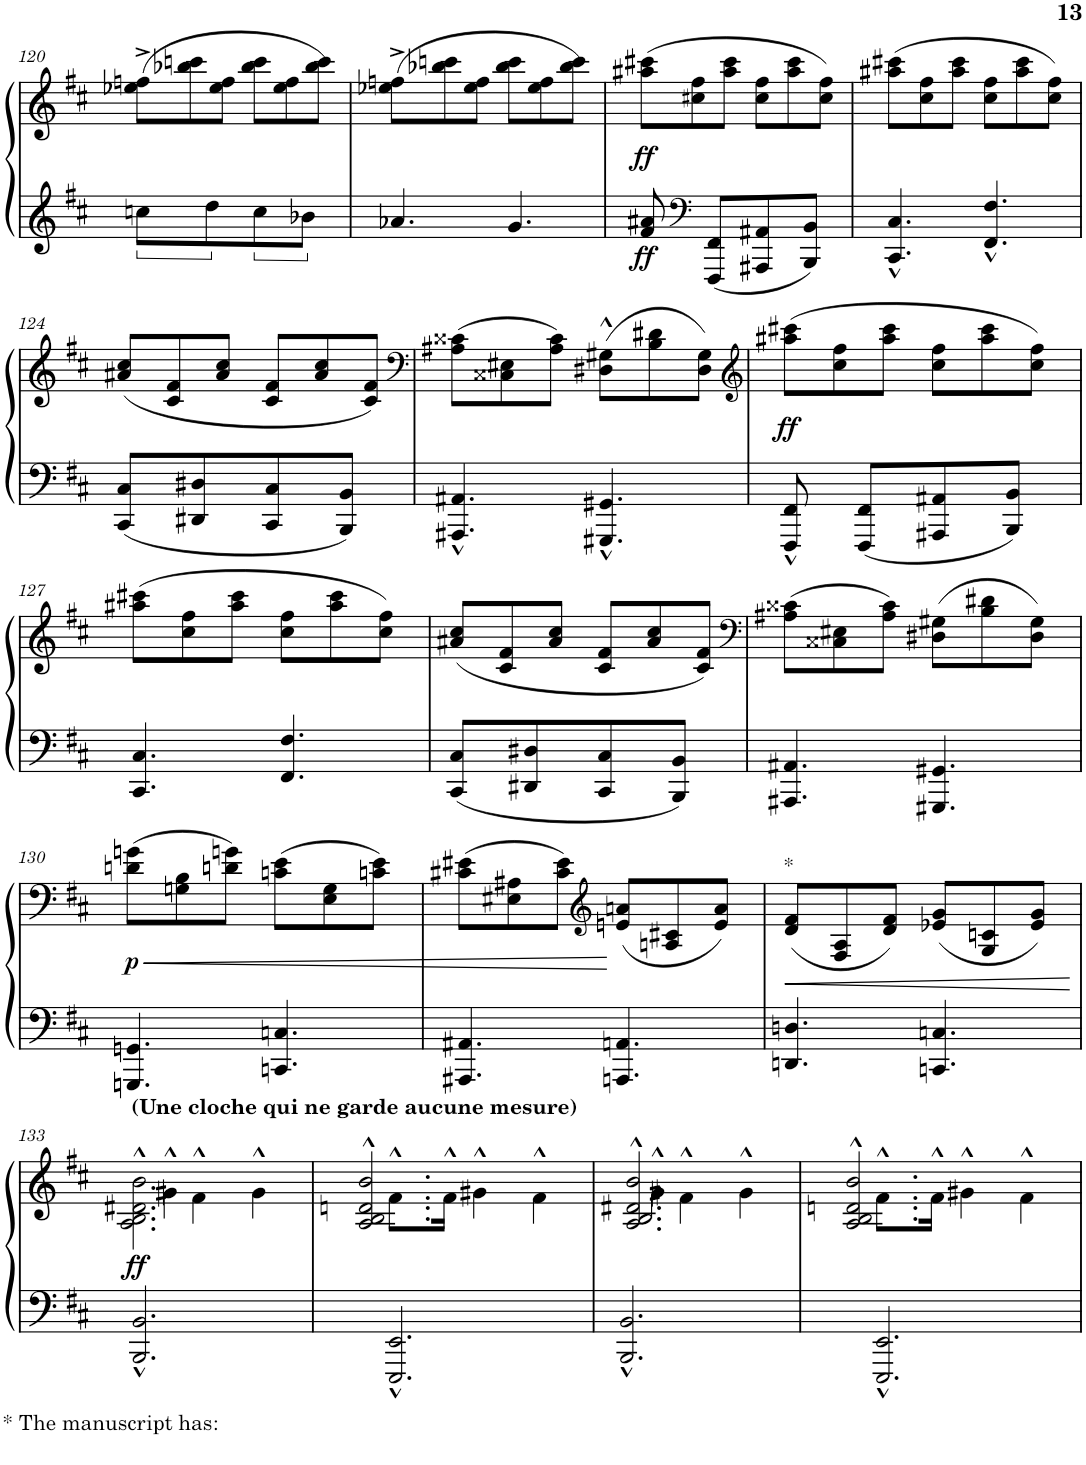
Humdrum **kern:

**kern	**kern	**dynam
*part1	*part1	*part1
*staff2	*staff1	*staff1/2
*I"Piano	*	*
*I'Pno.	*	*
!!LO:PB:g=z
*clefG2	*clefG2	*
*k[f#c#]	*k[f#c#]	*
*M6/8	*M6/8	*
*Xtuplet	*	*
=120	=120	=120
16%3ccn\L	(8ee-X\^ 8ffn\^L	.
.	8bb-X\ 8cccn\	.
16%3dd\	.	.
.	8ee-\ 8ff\J	.
16%3cc\	8bb-\ 8ccc\L	.
.	8ee-\ 8ff\	.
16%3b-X\J	.	.
.	8bb-\ 8ccc\J)	.
=121	=121	=121
4.a-X/	(8ee-X\^ 8ffn\^L	.
.	8bb-X\ 8cccn\	.
.	8ee-\ 8ff\J	.
4.g/	8bb-\ 8ccc\L	.
.	8ee-\ 8ff\	.
.	8bb-\ 8ccc\J)	.
=122	=122	=122
!	!	!LO:DY:b=2
!	!	!LO:DY:n=1:b
16%3f#/ 16%3a#X/	(8aa#X\ 8ccc#X\L	ff ff
*clefF4	*	*
.	8cc#X\ 8ff#\	.
16%3FFF#/ 16%3FF#/L	.	.
.	8aa#\ 8ccc#\J	.
16%3AAA#X/ 16%3AA#X/	8cc#\ 8ff#\L	.
.	8aa#\ 8ccc#\	.
16%3BBB/ 16%3BB/J	.	.
.	8cc#\ 8ff#\J)	.
=123	=123	=123
4.CC#/^^ 4.C#/^^	(8aa#X\ 8ccc#X\L	.
.	8cc#\ 8ff#\	.
.	8aa#\ 8ccc#\J	.
4.FF#/^^ 4.F#/^^	8cc#\ 8ff#\L	.
.	8aa#\ 8ccc#\	.
.	8cc#\ 8ff#\J)	.
!!LO:LB:g=z
=124	=124	=124
16%3CC#/ 16%3C#/L	(8a#X/ 8cc#/L	.
.	8c#/ 8f#/	.
16%3DD#X/ 16%3D#X/	.	.
.	8a#/ 8cc#/J	.
16%3CC#/ 16%3C#/	8c#/ 8f#/L	.
.	8a#/ 8cc#/	.
16%3BBB/ 16%3BB/J	.	.
.	8c#/ 8f#/J)	.
=125	=125	=125
*	*clefF4	*
4.AAA#X/^^ 4.AA#X/^^	(8A#X\ 8c##X\L	.
.	8C##X\ 8E#X\	.
.	8A#\ 8c##\J)	.
4.GGG#X/^^ 4.GG#X/^^	(8D#X\^^ 8G#X\^^L	.
.	8B\ 8d#X\	.
.	8D#\ 8G#\J)	.
=126	=126	=126
*	*clefG2	*
!	!	!LO:DY:b
16%3FFF#/^^ 16%3FF#/^^	(8aa#X\ 8ccc#X\L	ff
.	8cc#\ 8ff#\	.
16%3FFF#/ 16%3FF#/L	.	.
.	8aa#\ 8ccc#\J	.
16%3AAA#X/ 16%3AA#X/	8cc#\ 8ff#\L	.
.	8aa#\ 8ccc#\	.
16%3BBB/ 16%3BB/J	.	.
.	8cc#\ 8ff#\J)	.
!!LO:LB:g=z
=127	=127	=127
4.CC#/ 4.C#/	(8aa#X\ 8ccc#X\L	.
.	8cc#\ 8ff#\	.
.	8aa#\ 8ccc#\J	.
4.FF#/ 4.F#/	8cc#\ 8ff#\L	.
.	8aa#\ 8ccc#\	.
.	8cc#\ 8ff#\J)	.
=128	=128	=128
16%3CC#/ 16%3C#/L	(8a#X/ 8cc#/L	.
.	8c#/ 8f#/	.
16%3DD#X/ 16%3D#X/	.	.
.	8a#/ 8cc#/J	.
16%3CC#/ 16%3C#/	8c#/ 8f#/L	.
.	8a#/ 8cc#/	.
16%3BBB/ 16%3BB/J	.	.
.	8c#/ 8f#/J)	.
=129	=129	=129
*	*clefF4	*
4.AAA#X/ 4.AA#X/	(8A#X\ 8c##X\L	.
.	8C##X\ 8E#X\	.
.	8A#\ 8c##\J)	.
4.GGG#X/ 4.GG#X/	(8D#X\ 8G#X\L	.
.	8B\ 8d#X\	.
.	8D#\ 8G#\J)	.
!!LO:LB:g=z
=130	=130	=130
!	!	!LO:HP:b
!	!	!LO:DY:n=1:b
4.GGGn/ 4.GGn/	(8dn\ 8gn\L	< p
.	8Gn\ 8B\	.
.	8dn\ 8gn\J)	.
4.CCn/ 4.Cn/	(8cn\ 8e\L	.
.	8E\ 8G\	.
.	8cn\ 8e\J)	.
=131	=131	=131
4.AAA#X/ 4.AA#X/	(8c#X\ 8e#X\L	.
.	8E#X\ 8A#X\	.
.	8c#\ 8e#\J)	.
*	*clefG2	*
4.AAAn/ 4.AAn/	(8en/ 8an/L	.
.	8An/ 8c#X/	.
.	8e/ 8a/J)	.
=132	=132	=132
!	!LO:TX:a:t=*	!
!	!LO:TX:b:t=* The manuscript has&colon;	!
4.DDn/ 4.Dn/	(8d/ 8f#/L	.
.	8F#/ 8A/	.
.	8d/ 8f#/J)	.
4.CCn/ 4.Cn/	(8e-X/ 8g/L	.
.	8G/ 8cn/	.
.	8e-/ 8g/J)	.
.	.	[
!!LO:LB:g=z
=133	=133	=133
*	*^	*
!	!LO:TX:a:B:t=(Une cloche qui ne garde aucune mesure)	!	!
!	!	!	!LO:DY:b
2.BBB/^^ 2.BB/^^	2.A\^^ 2.B\^^ 2.d#X\^^ 2.b\^^	4g#X^^\	ff
.	.	4f#^^\	.
.	.	4g#^^\	.
=134	=134	=134	=134
2.EEE/^^ 2.EE/^^	2.A/^^ 2.B/^^ 2.dn/^^ 2.b/^^	8.f#^^\L	.
.	.	16f#^^\Jk	.
.	.	4g#X^^\	.
.	.	4f#^^\	.
=135	=135	=135	=135
2.BBB/^^ 2.BB/^^	2.A/^^ 2.B/^^ 2.d#X/^^ 2.b/^^	4g#X^^\	.
.	.	4f#^^\	.
.	.	4g#^^\	.
=136	=136	=136	=136
2.EEE/^^ 2.EE/^^	2.A/^^ 2.B/^^ 2.dn/^^ 2.b/^^	8.f#^^\L	.
.	.	16f#^^\Jk	.
.	.	4g#X^^\	.
.	.	4f#^^\	.
*	*v	*v	*
=	=	=
*-	*-	*-
